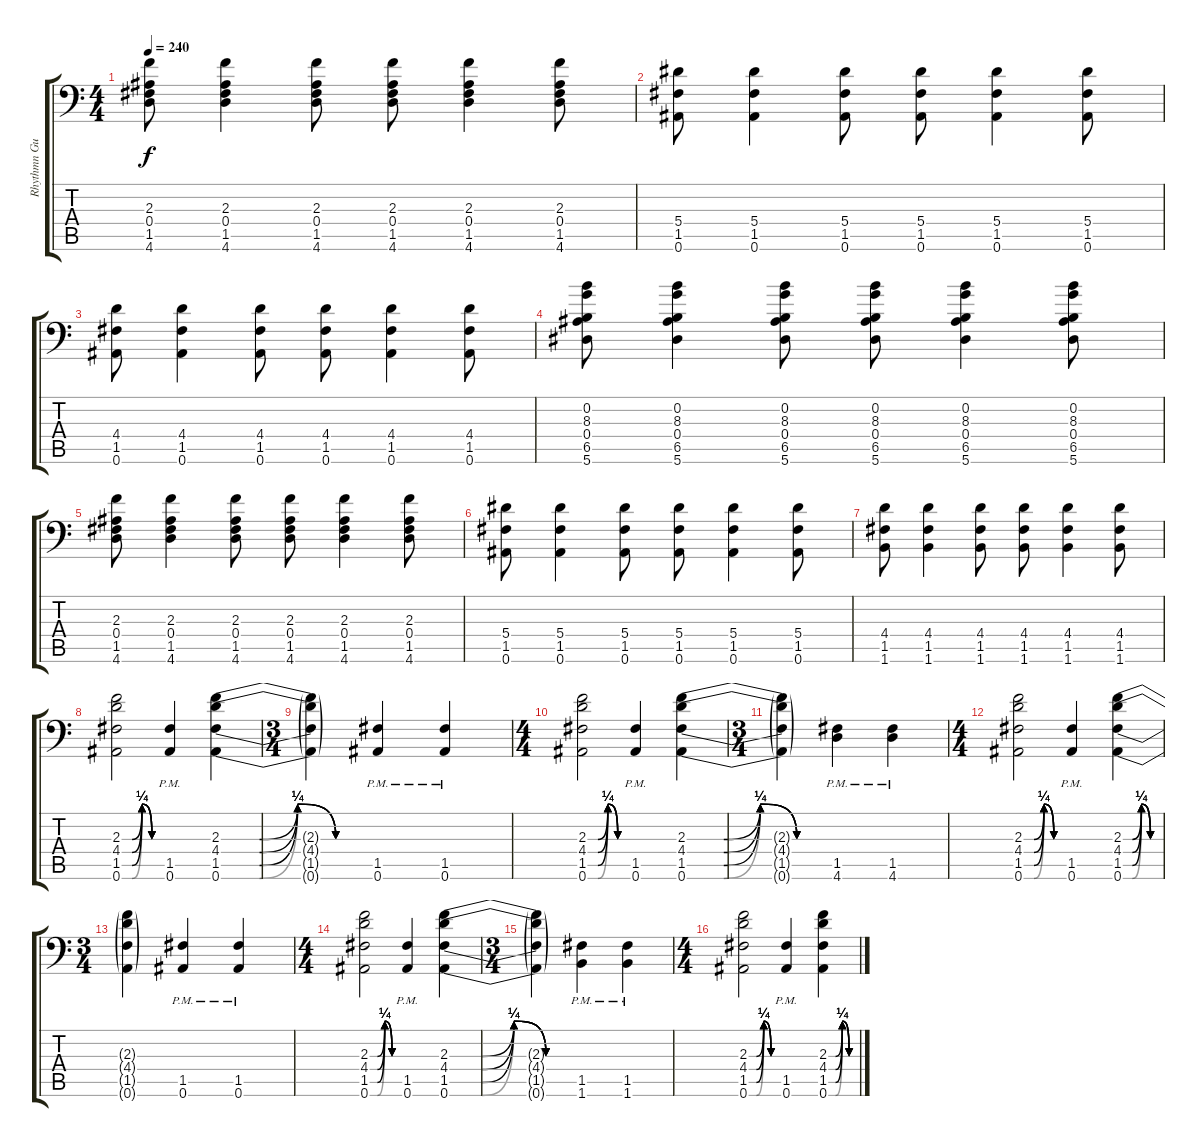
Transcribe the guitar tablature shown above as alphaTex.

\track ("Rhythmn Guitar #2" "Rhythmn Gu") {instrument distortionguitar}
\staff {score tabs}
\tuning (C4 G3 Eb3 Bb2 F2 Bb1) {hide}
\ts (4 4)
\tempo 240
\clef f4
\ks c
(2.3 0.4 1.5 4.6).8{dy f} (2.3 0.4 1.5 4.6).4 (2.3 0.4 1.5 4.6).8 (2.3 0.4 1.5 4.6).8 (2.3 0.4 1.5 4.6).4 (2.3 0.4 1.5 4.6).8 |
(5.4 1.5 0.6).8 (5.4 1.5 0.6).4 (5.4 1.5 0.6).8 (5.4 1.5 0.6).8 (5.4 1.5 0.6).4 (5.4 1.5 0.6).8 |
(4.4 1.5 0.6).8 (4.4 1.5 0.6).4 (4.4 1.5 0.6).8 (4.4 1.5 0.6).8 (4.4 1.5 0.6).4 (4.4 1.5 0.6).8 |
(0.2 8.3 0.4 6.5 5.6).8 (0.2 8.3 0.4 6.5 5.6).4 (0.2 8.3 0.4 6.5 5.6).8 (0.2 8.3 0.4 6.5 5.6).8 (0.2 8.3 0.4 6.5 5.6).4 (0.2 8.3 0.4 6.5 5.6).8 |
(2.3 0.4 1.5 4.6).8 (2.3 0.4 1.5 4.6).4 (2.3 0.4 1.5 4.6).8 (2.3 0.4 1.5 4.6).8 (2.3 0.4 1.5 4.6).4 (2.3 0.4 1.5 4.6).8 |
(5.4 1.5 0.6).8 (5.4 1.5 0.6).4 (5.4 1.5 0.6).8 (5.4 1.5 0.6).8 (5.4 1.5 0.6).4 (5.4 1.5 0.6).8 |
(4.4 1.5 1.6).8 (4.4 1.5 1.6).4 (4.4 1.5 1.6).8 (4.4 1.5 1.6).8 (4.4 1.5 1.6).4 (4.4 1.5 1.6).8 |
(2.3{be (custom 0 0 15 0 30 1 45 0 60 0)} 4.4{be (custom 0 0 15 0 30 1 45 0 60 0)} 1.5{be (custom 0 0 15 0 30 1 45 0 60 0)} 0.6{be (custom 0 0 15 0 30 1 45 0 60 0)}).2 (1.5{pm} 0.6{pm}).4 (2.3{be (custom 0 0 15 0 30 1 45 0 60 0)} 4.4{be (custom 0 0 15 0 30 1 45 0 60 0)} 1.5{be (custom 0 0 15 0 30 1 45 0 60 0)} 0.6{be (custom 0 0 15 0 30 1 45 0 60 0)}).4 |
\ts (3 4)
(2.3{t} 4.4{t} 1.5{t} 0.6{t}).4 (1.5{pm} 0.6{pm}).4 (1.5{pm} 0.6{pm}).4 |
\ts (4 4)
(2.3{be (custom 0 0 15 0 30 1 45 0 60 0)} 4.4{be (custom 0 0 15 0 30 1 45 0 60 0)} 1.5{be (custom 0 0 15 0 30 1 45 0 60 0)} 0.6{be (custom 0 0 15 0 30 1 45 0 60 0)}).2 (1.5{pm} 0.6{pm}).4 (2.3{be (custom 0 0 15 0 30 1 45 0 60 0)} 4.4{be (custom 0 0 15 0 30 1 45 0 60 0)} 1.5{be (custom 0 0 15 0 30 1 45 0 60 0)} 0.6{be (custom 0 0 15 0 30 1 45 0 60 0)}).4 |
\ts (3 4)
(2.3{t} 4.4{t} 1.5{t} 0.6{t}).4 (1.5{pm} 4.6{pm}).4 (1.5{pm} 4.6{pm}).4 |
\ts (4 4)
(2.3{be (custom 0 0 15 0 30 1 45 0 60 0)} 4.4{be (custom 0 0 15 0 30 1 45 0 60 0)} 1.5{be (custom 0 0 15 0 30 1 45 0 60 0)} 0.6{be (custom 0 0 15 0 30 1 45 0 60 0)}).2 (1.5{pm} 0.6{pm}).4 (2.3{be (custom 0 0 15 0 30 1 45 0 60 0)} 4.4{be (custom 0 0 15 0 30 1 45 0 60 0)} 1.5{be (custom 0 0 15 0 30 1 45 0 60 0)} 0.6{be (custom 0 0 15 0 30 1 45 0 60 0)}).4 |
\ts (3 4)
(2.3{t} 4.4{t} 1.5{t} 0.6{t}).4 (1.5{pm} 0.6{pm}).4 (1.5{pm} 0.6{pm}).4 |
\ts (4 4)
(2.3{be (custom 0 0 15 0 30 1 45 0 60 0)} 4.4{be (custom 0 0 15 0 30 1 45 0 60 0)} 1.5{be (custom 0 0 15 0 30 1 45 0 60 0)} 0.6{be (custom 0 0 15 0 30 1 45 0 60 0)}).2 (1.5{pm} 0.6{pm}).4 (2.3{be (custom 0 0 15 0 30 1 45 0 60 0)} 4.4{be (custom 0 0 15 0 30 1 45 0 60 0)} 1.5{be (custom 0 0 15 0 30 1 45 0 60 0)} 0.6{be (custom 0 0 15 0 30 1 45 0 60 0)}).4 |
\ts (3 4)
(2.3{t} 4.4{t} 1.5{t} 0.6{t}).4 (1.5{pm} 1.6{pm}).4 (1.5{pm} 1.6{pm}).4 |
\ts (4 4)
(2.3{be (custom 0 0 15 0 30 1 45 0 60 0)} 4.4{be (custom 0 0 15 0 30 1 45 0 60 0)} 1.5{be (custom 0 0 15 0 30 1 45 0 60 0)} 0.6{be (custom 0 0 15 0 30 1 45 0 60 0)}).2 (1.5{pm} 0.6{pm}).4 (2.3{be (custom 0 0 15 0 30 1 45 0 60 0)} 4.4{be (custom 0 0 15 0 30 1 45 0 60 0)} 1.5{be (custom 0 0 15 0 30 1 45 0 60 0)} 0.6{be (custom 0 0 15 0 30 1 45 0 60 0)}).4
